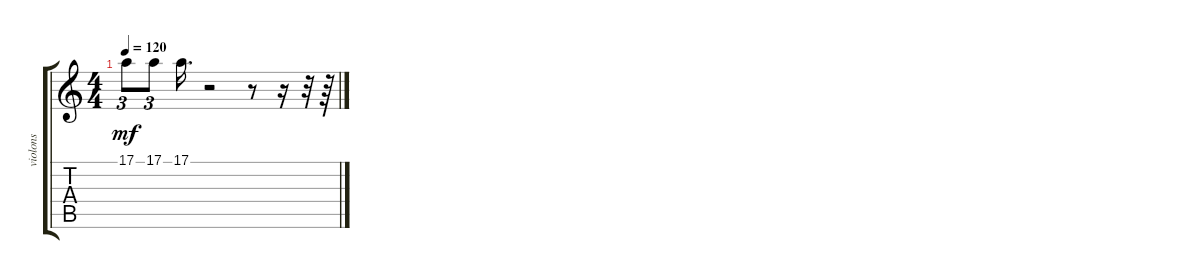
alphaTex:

\track ("violons" "violons") {instrument stringensemble1}
\staff {score tabs}
\tuning (E4 B3 G3 D3 A2 E2) {hide}
\ts (4 4)
\tempo 120
\clef g2
\ks c
17.1.8{tu (3 2) dy mf} 17.1.8{tu (3 2)} 17.1.16{d} r.2 r.8 r.16 r.32 r.64
